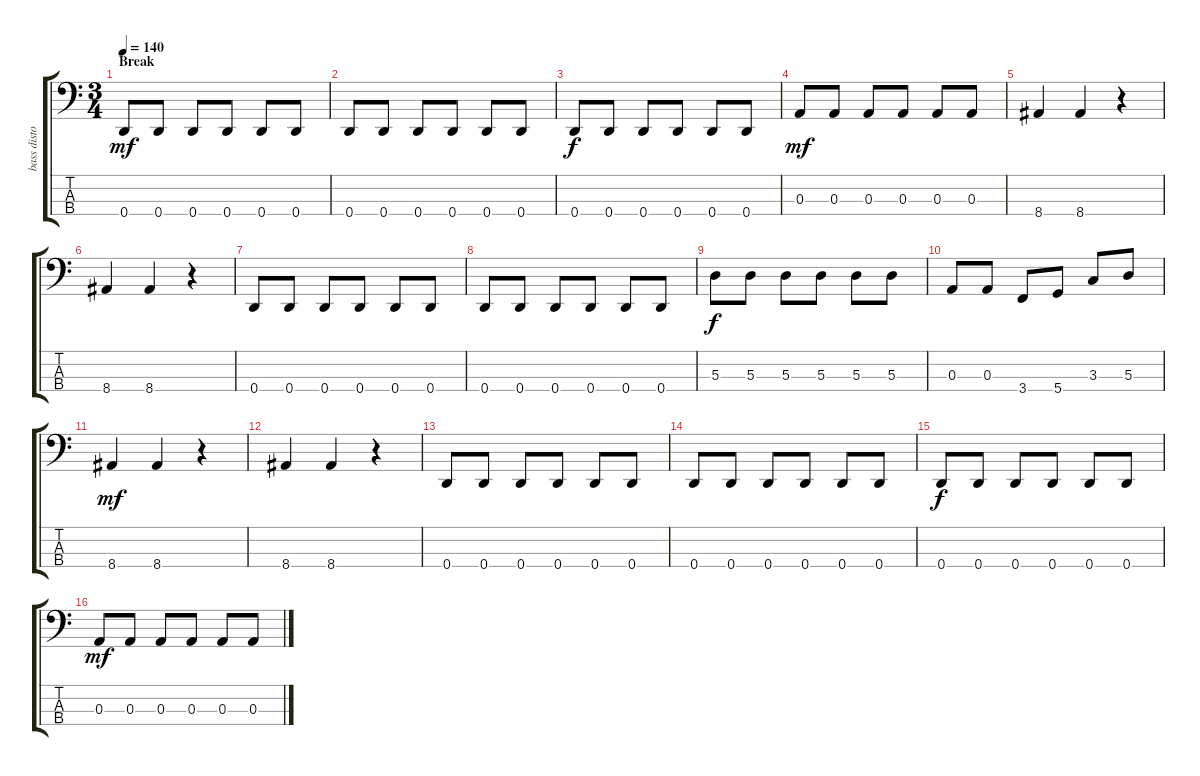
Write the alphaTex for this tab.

\track ("bass distort" "bass disto") {instrument distortionguitar}
\staff {score tabs}
\tuning (G2 D2 A1 D1) {hide}
\ts (3 4)
\section ("" "Break")
\tempo 140
\clef f4
\ks c
0.4.8{dy mf} 0.4.8 0.4.8 0.4.8 0.4.8 0.4.8 |
0.4.8 0.4.8 0.4.8 0.4.8 0.4.8 0.4.8 |
0.4.8{dy f} 0.4.8 0.4.8 0.4.8 0.4.8 0.4.8 |
0.3.8{dy mf} 0.3.8 0.3.8 0.3.8 0.3.8 0.3.8 |
8.4.4 8.4.4 r.4 |
8.4.4 8.4.4 r.4 |
0.4.8 0.4.8 0.4.8 0.4.8 0.4.8 0.4.8 |
0.4.8 0.4.8 0.4.8 0.4.8 0.4.8 0.4.8 |
5.3.8{dy f} 5.3.8 5.3.8 5.3.8 5.3.8 5.3.8 |
0.3.8 0.3.8 3.4.8 5.4.8 3.3.8 5.3.8 |
8.4.4{dy mf} 8.4.4 r.4 |
8.4.4 8.4.4 r.4 |
0.4.8 0.4.8 0.4.8 0.4.8 0.4.8 0.4.8 |
0.4.8 0.4.8 0.4.8 0.4.8 0.4.8 0.4.8 |
0.4.8{dy f} 0.4.8 0.4.8 0.4.8 0.4.8 0.4.8 |
0.3.8{dy mf} 0.3.8 0.3.8 0.3.8 0.3.8 0.3.8
